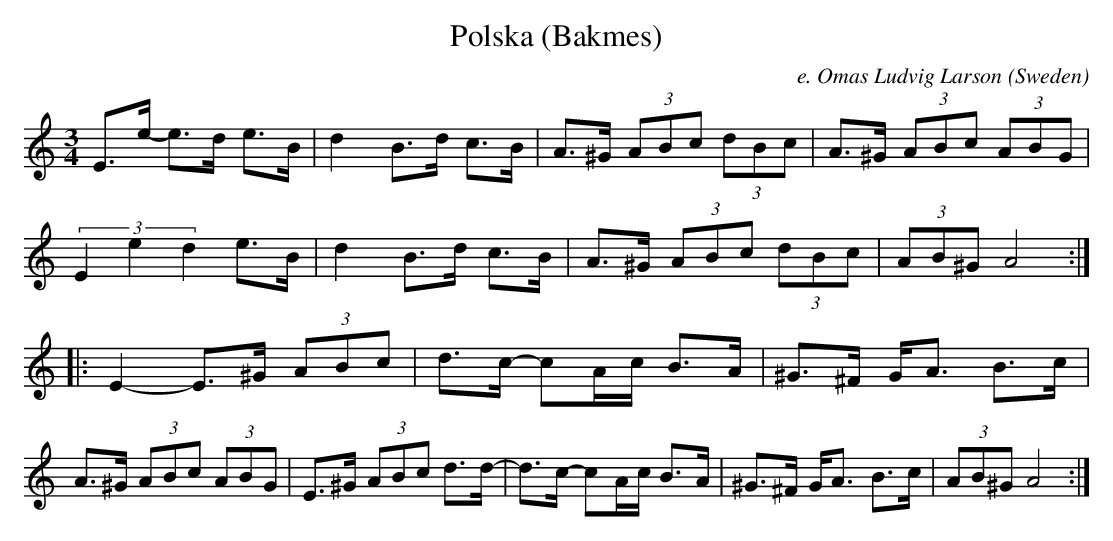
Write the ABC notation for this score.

X:1
T:Polska (Bakmes)
C:e. Omas Ludvig Larson
M:3/4
O:Sweden
K:A minor
E>e- e>d e>B | d2 B>d c>B | A>^G (3ABc (3dBc | \
A>^G (3ABc (3ABG| (3:2 E2 e2 d2 e>B | \
d2 B>d c>B| A>^G (3ABc (3dBc | (3AB^G A4 ::\
E2- E>^G (3ABc| d>c - cA/c/ B>A| \
^G>^F G<A B>c | A>^G (3ABc (3ABG | \
E>^G (3ABc d>d - | d>c - cA/c/ B>A | \
^G>^F G<A B>c | (3AB^G A4 :|
